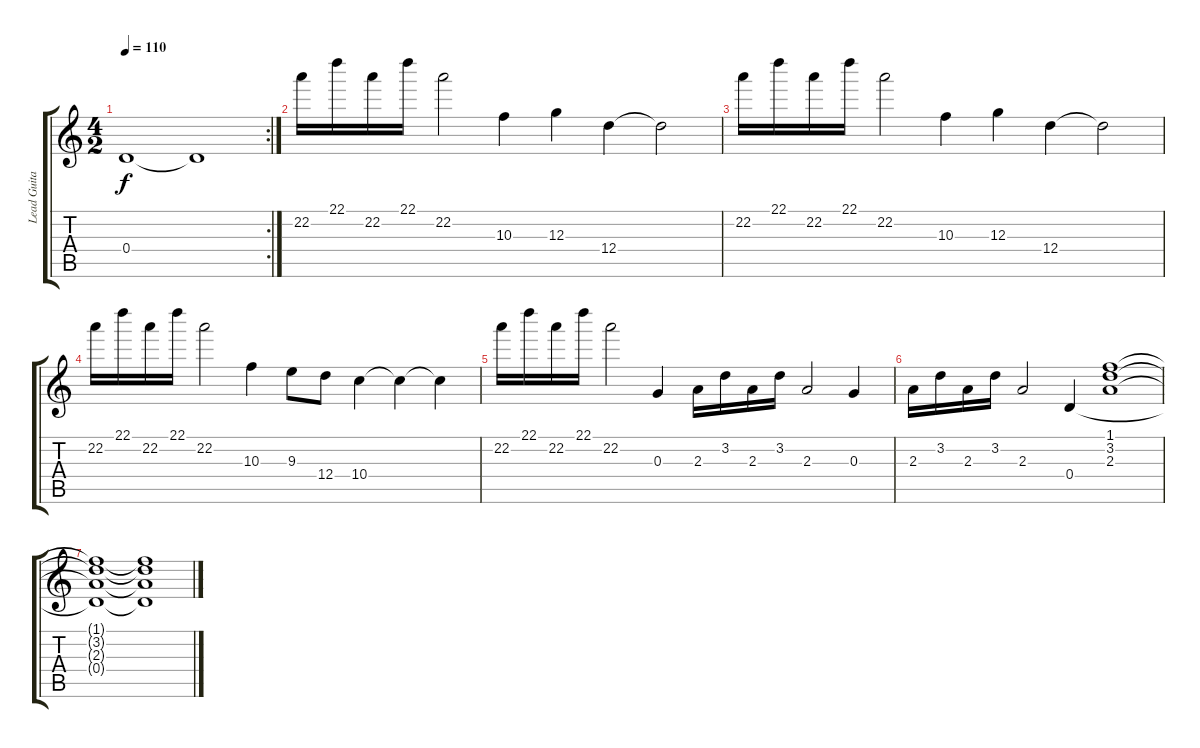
\track ("Lead Guitar" "Lead Guita") {instrument electricguitarclean}
\staff {score tabs}
\tuning (E4 B3 G3 D3 A2 E2) {hide}
\rc 2
\ts (4 2)
\tempo 110
\clef g2
\ks c
0.4.1{dy f} 0.4{t}.1 |
22.2.16{volume 3} 22.1.16 22.2.16 22.1.16 22.2.2 10.3.4 12.3.4 12.4.4 12.4{t}.2 |
22.2.16 22.1.16 22.2.16 22.1.16 22.2.2 10.3.4 12.3.4 12.4.4 12.4{t}.2 |
22.2.16 22.1.16 22.2.16 22.1.16 22.2.2 10.3.4 9.3.8 12.4.8 10.4.4 10.4{t}.4 10.4{t}.4 |
22.2.16 22.1.16 22.2.16 22.1.16 22.2.2 0.3.4 2.3.16 3.2.16 2.3.16 3.2.16 2.3.2 0.3.4 |
2.3.16 3.2.16 2.3.16 3.2.16 2.3.2 0.4.4 (1.1 3.2 2.3).1 |
(1.1{t} 3.2{t} 2.3{t} 0.4{t}).1{volume 0} (1.1{t} 3.2{t} 2.3{t} 0.4{t}).1
